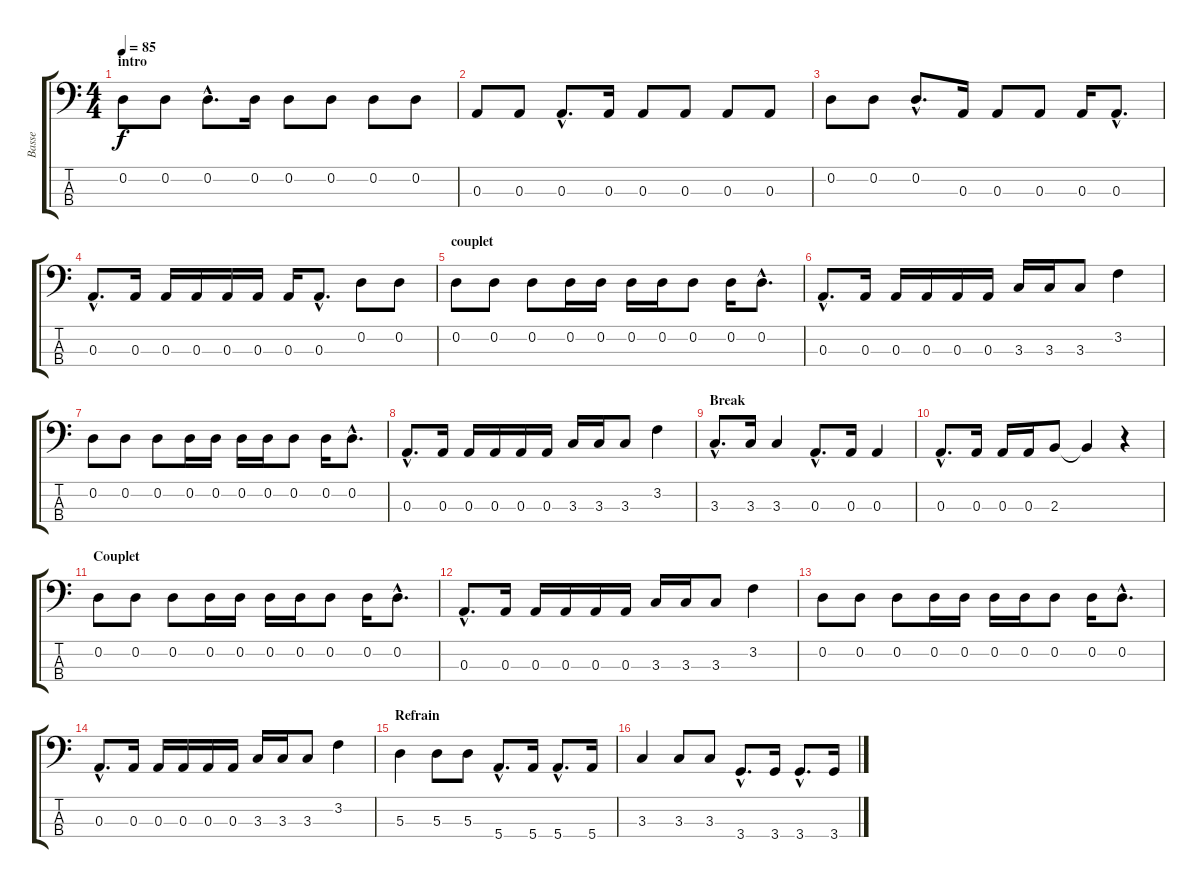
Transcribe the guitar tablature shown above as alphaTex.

\track ("Basse" "Basse") {instrument electricbasspick}
\staff {score tabs}
\tuning (G2 D2 A1 E1) {hide}
\ts (4 4)
\section ("" "intro")
\tempo 85
\clef f4
\ks c
0.2.8{dy f instrument electricbasspick} 0.2.8 0.2{hac}.8{d} 0.2.16 0.2.8 0.2.8 0.2.8 0.2.8 |
0.3.8 0.3.8 0.3{hac}.8{d} 0.3.16 0.3.8 0.3.8 0.3.8 0.3.8 |
0.2.8 0.2.8 0.2{hac}.8{d} 0.3.16 0.3.8 0.3.8 0.3.16 0.3{hac}.8{d} |
0.3{hac}.8{d} 0.3.16 0.3.16 0.3.16 0.3.16 0.3.16 0.3.16 0.3{hac}.8{d} 0.2.8 0.2.8 |
\section ("" "couplet")
0.2.8 0.2.8 0.2.8 0.2.16 0.2.16 0.2.16 0.2.16 0.2.8 0.2.16 0.2{hac}.8{d} |
0.3{hac}.8{d} 0.3.16 0.3.16 0.3.16 0.3.16 0.3.16 3.3.16 3.3.16 3.3.8 3.2.4 |
0.2.8 0.2.8 0.2.8 0.2.16 0.2.16 0.2.16 0.2.16 0.2.8 0.2.16 0.2{hac}.8{d} |
0.3{hac}.8{d} 0.3.16 0.3.16 0.3.16 0.3.16 0.3.16 3.3.16 3.3.16 3.3.8 3.2.4 |
\section ("" "Break")
3.3{hac}.8{d} 3.3.16 3.3.4 0.3{hac}.8{d} 0.3.16 0.3.4 |
0.3{hac}.8{d} 0.3.16 0.3.16 0.3.16 2.3.8 2.3{t}.4 r.4 |
\section ("" "Couplet")
0.2.8 0.2.8 0.2.8 0.2.16 0.2.16 0.2.16 0.2.16 0.2.8 0.2.16 0.2{hac}.8{d} |
0.3{hac}.8{d} 0.3.16 0.3.16 0.3.16 0.3.16 0.3.16 3.3.16 3.3.16 3.3.8 3.2.4 |
0.2.8 0.2.8 0.2.8 0.2.16 0.2.16 0.2.16 0.2.16 0.2.8 0.2.16 0.2{hac}.8{d} |
0.3{hac}.8{d} 0.3.16 0.3.16 0.3.16 0.3.16 0.3.16 3.3.16 3.3.16 3.3.8 3.2.4 |
\section ("" "Refrain")
5.3.4 5.3.8 5.3.8 5.4{hac}.8{d} 5.4.16 5.4{hac}.8{d} 5.4.16 |
3.3.4 3.3.8 3.3.8 3.4{hac}.8{d} 3.4.16 3.4{hac}.8{d} 3.4.16
